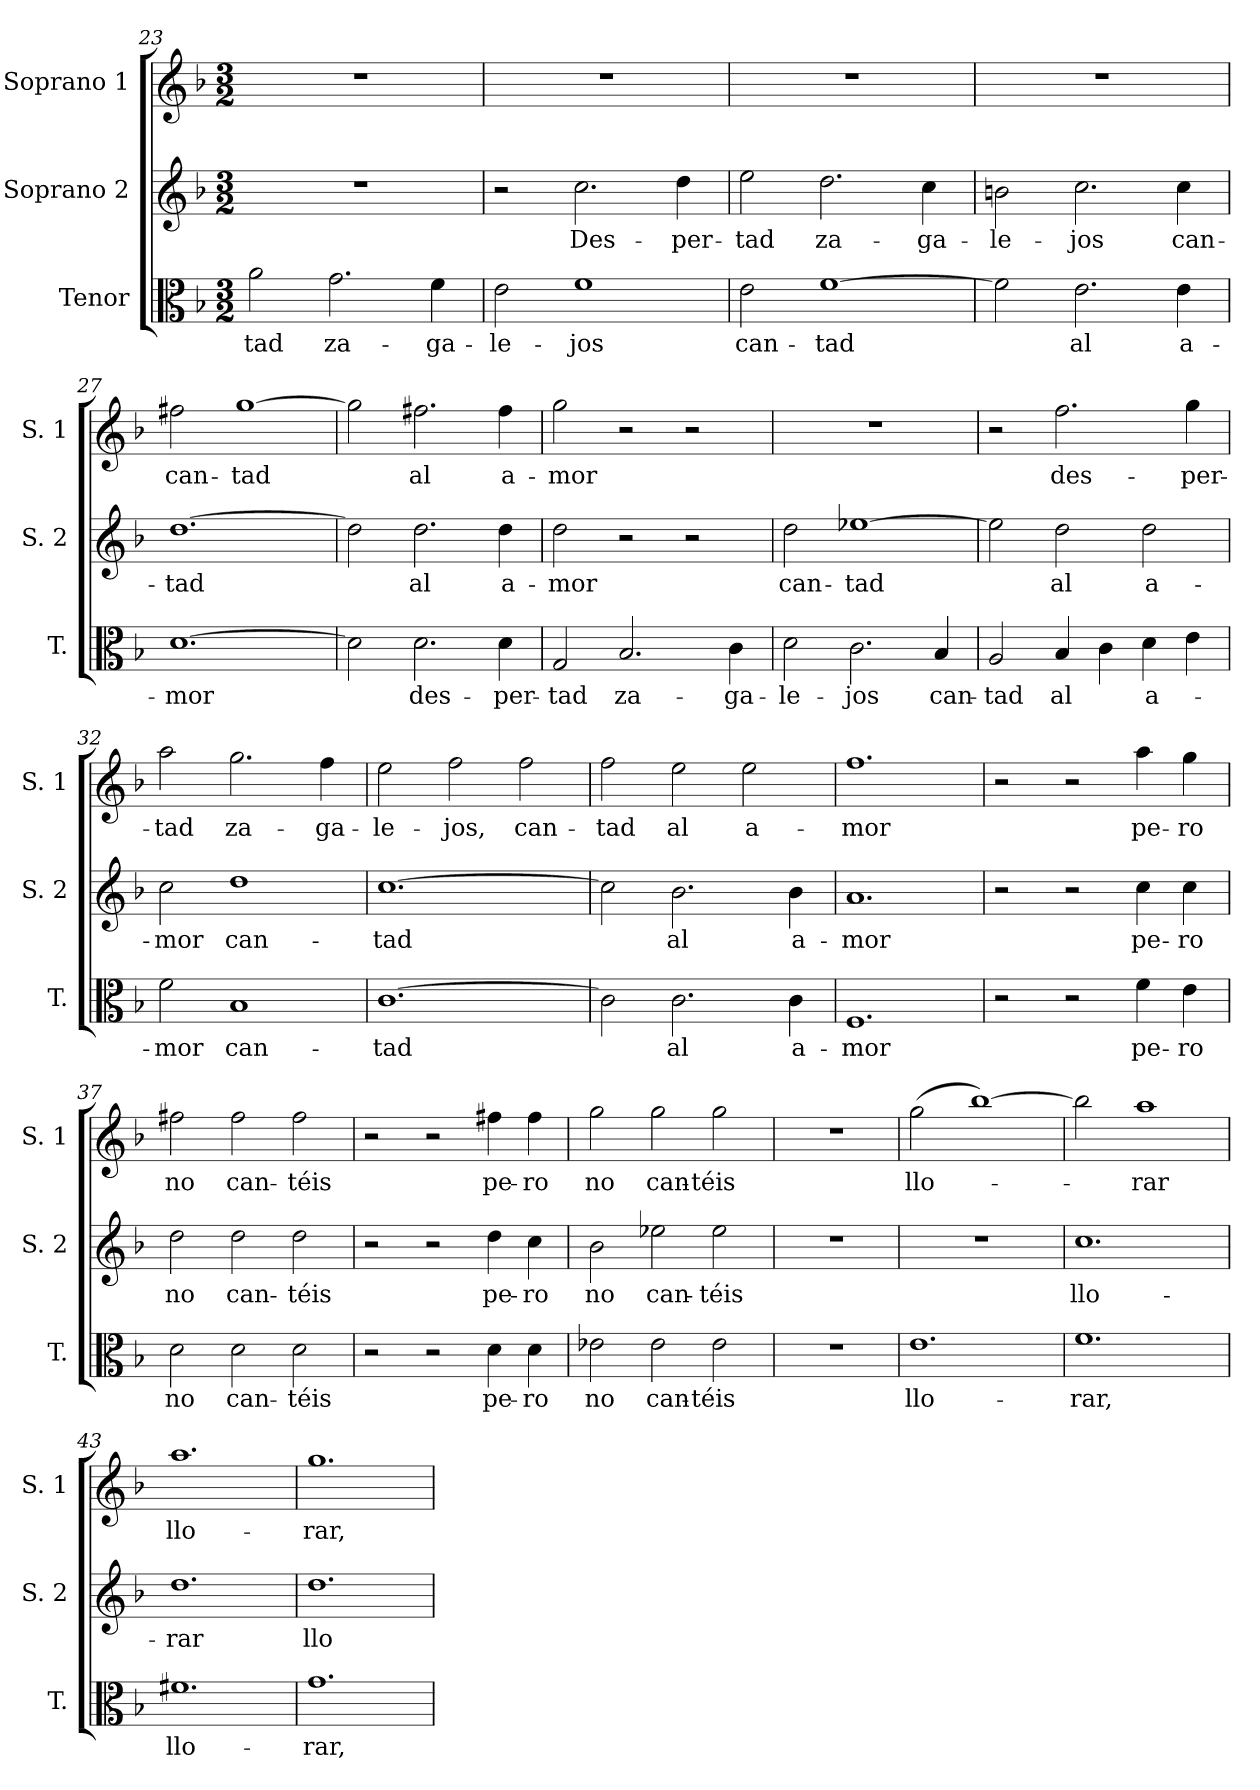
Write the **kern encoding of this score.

**kern	**text	**kern	**text	**kern	**text
*part3	*part3	*part2	*part2	*part1	*part1
*staff3	*staff3	*staff2	*staff2	*staff1	*staff1
*I"Tenor	*	*I"Soprano 2	*	*I"Soprano 1	*
*I'T.	*	*I'S. 2	*	*I'S. 1	*
*clefC3	*	*clefG2	*	*clefG2	*
*k[b-]	*	*k[b-]	*	*k[b-]	*
*M3/2	*	*M3/2	*	*M3/2	*
=23	=23	=23	=23	=23	=23
2a	-tad	1.r	.	1.r	.
2.g	za-	.	.	.	.
4f	-ga-	.	.	.	.
=24	=24	=24	=24	=24	=24
2e	-le-	2r	.	1.r	.
1f	-jos	2.cc	Des-	.	.
.	.	4dd	-per-	.	.
=25	=25	=25	=25	=25	=25
2e	can-	2ee	-tad	1.r	.
[1f	-tad	2.dd	za-	.	.
.	.	4cc	-ga-	.	.
=26	=26	=26	=26	=26	=26
2f]	.	2bn	-le-	1.r	.
2.e	al	2.cc	-jos	.	.
4e	a-	4cc	can-	.	.
=27	=27	=27	=27	=27	=27
[1.d	-mor	[1.dd	-tad	2ff#X	can-
.	.	.	.	[1gg	-tad
=28	=28	=28	=28	=28	=28
2d]	.	2dd]	.	2gg]	.
2.d	des-	2.dd	al	2.ff#i	al
4d	-per-	4dd	a-	4ff#i	a-
=29	=29	=29	=29	=29	=29
2G	-tad	2dd	-mor	2gg	-mor
2.B-	za-	2r	.	2r	.
.	.	2r	.	2r	.
4c	-ga-	.	.	.	.
=30	=30	=30	=30	=30	=30
2d	-le-	2dd	can-	1.r	.
2.c	-jos	[1ee-X	-tad	.	.
4B-	can-	.	.	.	.
=31	=31	=31	=31	=31	=31
2A	-tad	2ee-]	.	2r	.
4B-	al	2dd	al	2.ff	des-
4c	.	.	.	.	.
4d	a-	2dd	a-	.	.
4e	.	.	.	4gg	-per-
=32	=32	=32	=32	=32	=32
2f	-mor	2cc	-mor	2aa	-tad
1B-	can-	1dd	can-	2.gg	za-
.	.	.	.	4ff	-ga-
=33	=33	=33	=33	=33	=33
[1.c	-tad	[1.cc	-tad	2ee	-le-
.	.	.	.	2ff	-jos,
.	.	.	.	2ff	can-
=34	=34	=34	=34	=34	=34
2c]	.	2cc]	.	2ff	-tad
2.c	al	2.b-	al	2ee	al
.	.	.	.	2ee	a-
4c	a-	4b-	a-	.	.
=35	=35	=35	=35	=35	=35
1.F	-mor	1.a	-mor	1.ff	-mor
=36	=36	=36	=36	=36	=36
2r	.	2r	.	2r	.
2r	.	2r	.	2r	.
4f	pe-	4cc	pe-	4aa	pe-
4e	-ro	4cc	-ro	4gg	-ro
=37	=37	=37	=37	=37	=37
2d	no	2dd	no	2ff#i	no
2d	can-	2dd	can-	2ff#i	can-
2d	-téis	2dd	-téis	2ff#i	-téis
=38	=38	=38	=38	=38	=38
2r	.	2r	.	2r	.
2r	.	2r	.	2r	.
4d	pe-	4dd	pe-	4ff#i	pe-
4d	-ro	4cc	-ro	4ff#i	-ro
=39	=39	=39	=39	=39	=39
2e-X	no	2b-	no	2gg	no
2e-	can-	2ee-X	can-	2gg	can-
2e-	-téis	2ee-	-téis	2gg	-téis
=40	=40	=40	=40	=40	=40
1.r	.	1.r	.	1.r	.
=41	=41	=41	=41	=41	=41
1.e	llo-	1.r	.	(2gg	llo-
.	.	.	.	[1bb-)	.
=42	=42	=42	=42	=42	=42
1.f	-rar,	1.cc	llo-	2bb-]	.
.	.	.	.	1aa	-rar
=43	=43	=43	=43	=43	=43
1.f#X	llo-	1.dd	-rar	1.aa	llo-
=44	=44	=44	=44	=44	=44
1.g	-rar,	1.dd	llo-	1.gg	-rar,
=	=	=	=	=	=
*-	*-	*-	*-	*-	*-
